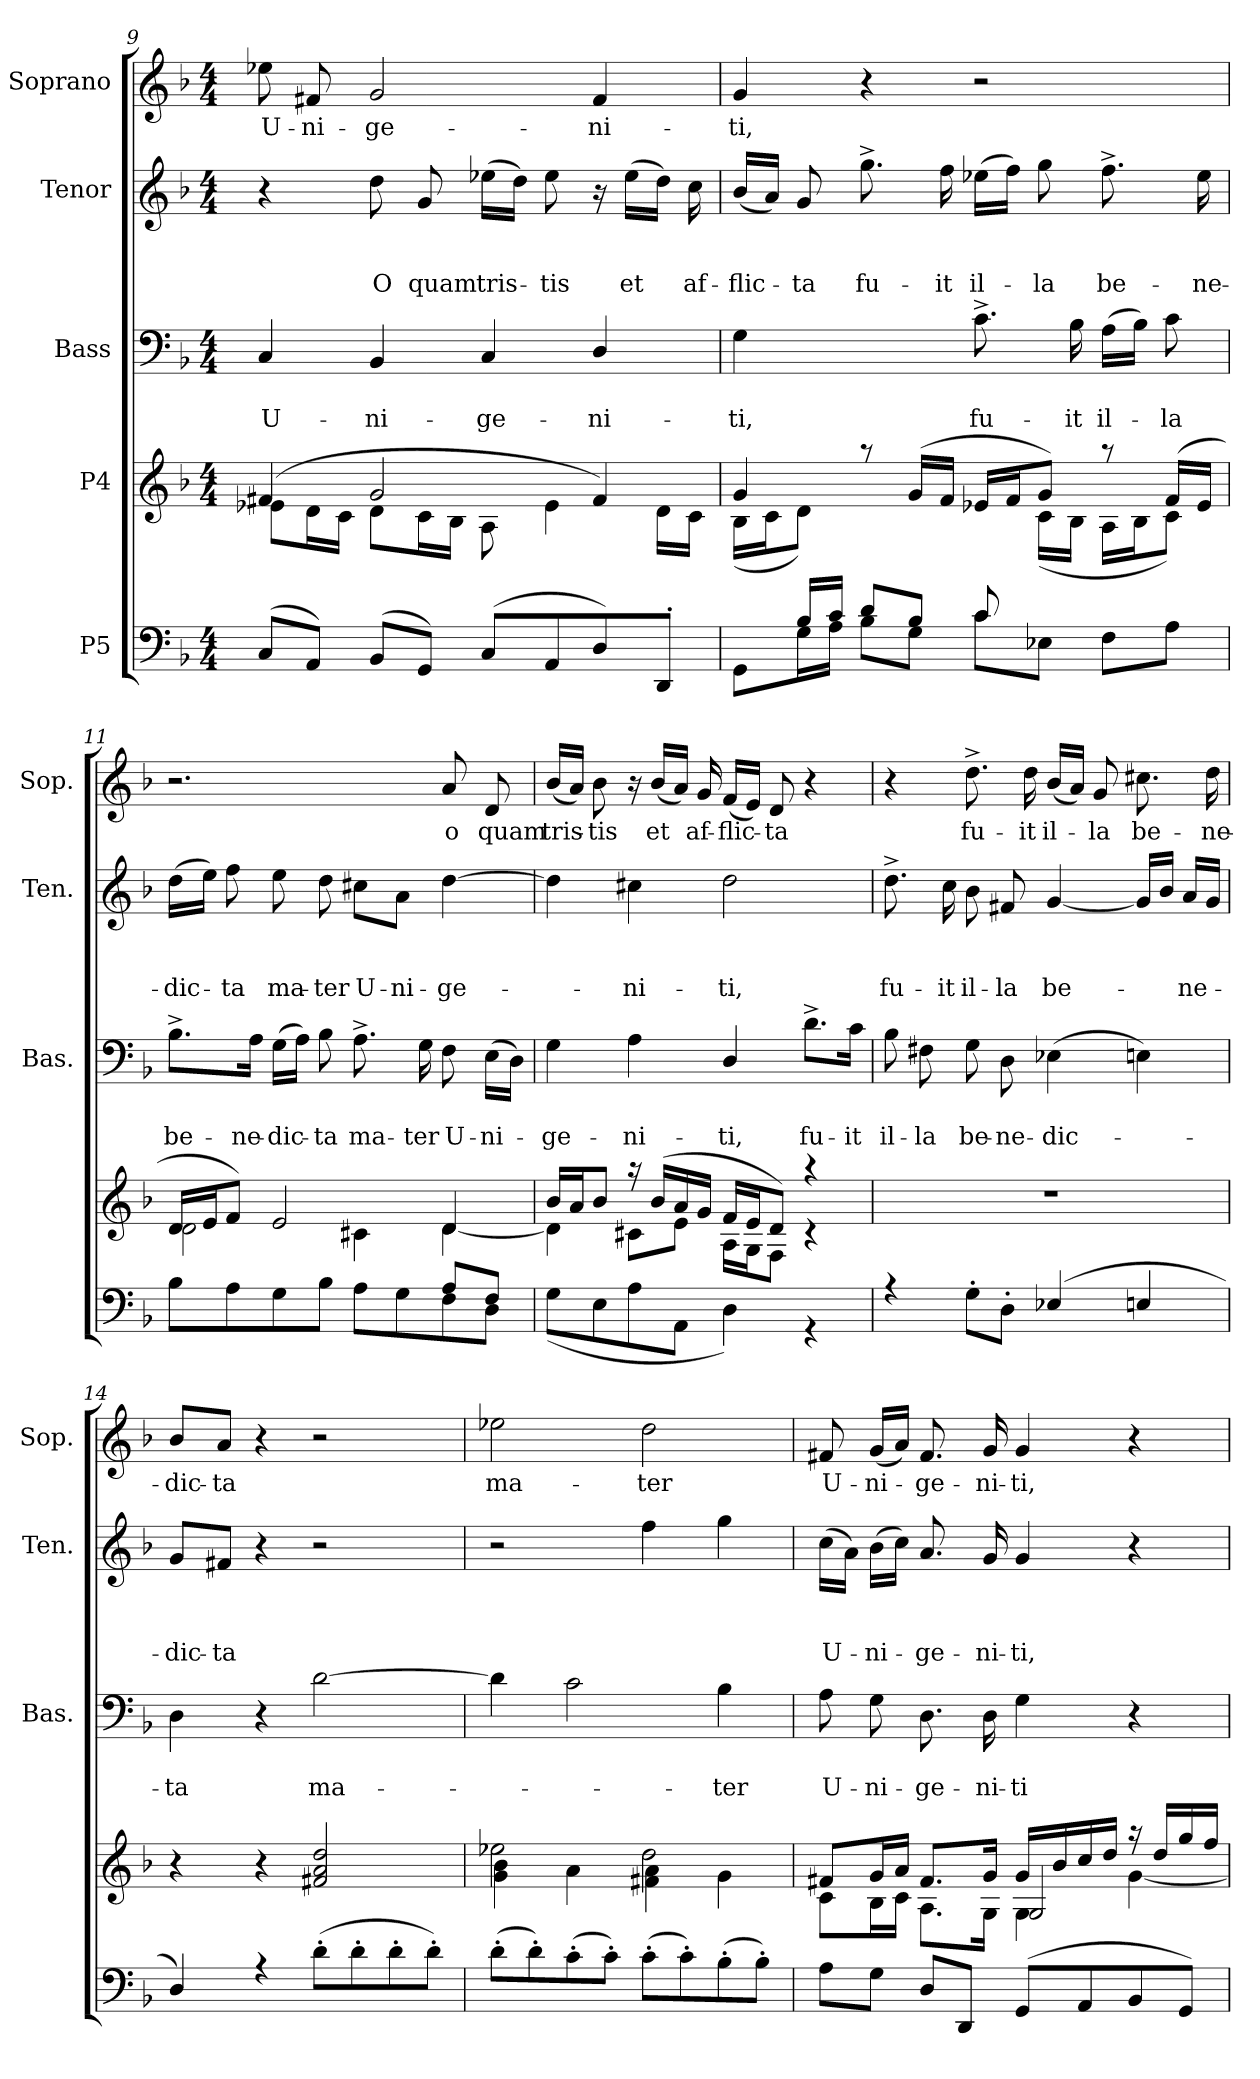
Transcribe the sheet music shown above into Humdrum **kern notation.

**kern	**kern	**kern	**text	**text	**kern	**text	**text	**text	**kern	**text
*part5	*part4	*part3	*part3	*part3	*part2	*part2	*part2	*part2	*part1	*part1
*staff5	*staff4	*staff3	*staff3	*staff3	*staff2	*staff2	*staff2	*staff2	*staff1	*staff1
*I"P5	*I"P4	*I"Bass	*	*	*I"Tenor	*	*	*	*I"Soprano	*
*	*	*I'Bas.	*	*	*I'Ten.	*	*	*	*I'Sop.	*
*clefF4	*clefG2	*clefF4	*	*	*clefG2	*	*	*	*clefG2	*
*	*	*	*	*	*ITrd7c12	*	*	*	*	*
*k[b-]	*k[b-]	*k[b-]	*	*	*k[b-]	*	*	*	*k[b-]	*
*F:	*F:	*F:	*	*	*F:	*	*	*	*F:	*
*M4/4	*M4/4	*M4/4	*	*	*M4/4	*	*	*	*M4/4	*
=9	=9	=9	=9	=9	=9	=9	=9	=9	=9	=9
*^	*^	*	*	*	*	*	*	*	*	*
*	*	*	*^	*	*	*	*	*	*	*	*	*
!	!	!	!	!	!	!	!LO:LY:b	!	!	!	!	!	!LO:LY:b
(<8C/L	1ryy	(>4f#X/	8e-X\L	1ryy	4C/	.	U-	4r	.	.	.	8ee-X\	U-
!	!	!	!	!	!	!	!	!	!	!	!	!	!LO:LY:b
8AA/J)	.	.	16d\L	.	.	.	.	.	.	.	.	8f#X/	-ni-
.	.	.	16c\JJ	.	.	.	.	.	.	.	.	.	.
!	!	!	!	!	!	!	!LO:LY:b	!	!	!	!LO:LY:b	!	!LO:LY:b
(<8BB-/L	.	2g/	8d\L	.	4BB-/	.	-ni-	8d\	.	.	O	2g/	-ge-
!	!	!	!	!	!	!	!	!	!	!	!LO:LY:b	!	!
8GG/J)	.	.	16c\L	.	.	.	.	8G/	.	.	quam	.	.
.	.	.	16B-\JJ	.	.	.	.	.	.	.	.	.	.
!	!	!	!	!	!	!	!LO:LY:b	!	!	!	!LO:LY:b	!	!
(<8C/L	.	.	8A\	.	4C/	.	-ge-	(>16e-X\LL	.	.	tris-	.	.
.	.	.	.	.	.	.	.	16d\JJ)	.	.	.	.	.
!	!	!	!	!	!	!	!	!	!	!	!LO:LY:b	!	!
8AA/	.	.	4e-\	.	.	.	.	8e-\	.	.	-tis	.	.
!	!	!	!	!	!	!	!LO:LY:b	!	!	!	!	!	!LO:LY:b
8D/)	.	4f#/)	.	.	4D/	.	-ni-	16r	.	.	.	4f#/	-ni-
!	!	!	!	!	!	!	!	!	!	!	!LO:LY:b	!	!
.	.	.	.	.	.	.	.	(>16e-\LL	.	.	et	.	.
8DD'>/J	.	.	16d\LL	.	.	.	.	16d\JJ)	.	.	.	.	.
!	!	!	!	!	!	!	!	!	!	!	!LO:LY:b	!	!
.	.	.	16c\JJ	.	.	.	.	16c\	.	.	af-	.	.
!!LO:PB:g=z
=10	=10	=10	=10	=10	=10	=10	=10	=10	=10	=10	=10	=10	=10
!	!	!	!	!	!	!	!LO:LY:b	!	!	!	!LO:LY:b	!	!LO:LY:b
8ryy	8GG\L	4g/	(<16B-\LL	1ryy	4G\	.	-ti,	(<16B-/LL	.	.	-flic-	4g/	-ti,
.	.	.	16c\J	.	.	.	.	16A/JJ)	.	.	.	.	.
!	!	!	!	!	!	!	!	!	!	!	!LO:LY:b	!	!
16B-/LL	16G\L	.	8d\J)	.	.	.	.	8G/	.	.	-ta	.	.
16c/JJ	16A\JJ	.	.	.	.	.	.	.	.	.	.	.	.
!	!	!	!	!	!	!	!	!	!	!	!LO:LY:b	!	!
8d/L	8B-\L	8raa	4.ryy	.	4ryy	.	.	8.g^>\	.	.	fu-	4r	.
8B-/J	8G\J	(>16g/LL	.	.	.	.	.	.	.	.	.	.	.
!	!	!	!	!	!	!	!	!	!	!	!LO:LY:b	!	!
.	.	16f/JJ	.	.	.	.	.	16f\	.	.	-it	.	.
!	!	!	!	!	!	!	!LO:LY:b	!	!	!	!LO:LY:b	!	!
8c/	8c\L	16e-X/LL	.	.	8.c^>\	.	fu-	(>16e-X\LL	.	.	il-	2r	.
.	.	16f/J	.	.	.	.	.	16f\JJ)	.	.	.	.	.
!	!	!	!	!	!	!	!	!	!	!	!LO:LY:b	!	!
4.ryy	8E-X\J	8g/J)	(<16c\LL	.	.	.	.	8g\	.	.	-la	.	.
!	!	!	!	!	!	!	!LO:LY:b	!	!	!	!	!	!
.	.	.	16B-\JJ	.	16B-\	.	-it	.	.	.	.	.	.
!	!	!	!	!	!	!	!LO:LY:b	!	!	!	!LO:LY:b	!	!
.	8F\L	8raa	16A\LL	.	(>16A\LL	.	il-	8.f^>\	.	.	be-	.	.
.	.	.	16B-\J	.	16B-\JJ)	.	.	.	.	.	.	.	.
!	!	!	!	!	!	!	!LO:LY:b	!	!	!	!	!	!
.	8A\J	(>16f/LL	8c\J)	.	8c\	.	-la	.	.	.	.	.	.
!	!	!	!	!	!	!	!	!	!	!	!LO:LY:b	!	!
.	.	16e-/JJ	.	.	.	.	.	16e-\	.	.	-ne-	.	.
=11	=11	=11	=11	=11	=11	=11	=11	=11	=11	=11	=11	=11	=11
!	!	!	!	!	!	!	!LO:LY:b	!	!	!	!LO:LY:b	!	!
2.ryy	8B-\L	16d/LL	2d\	1ryy	8.B-^>\L	.	be-	(>16d\LL	.	.	-dic-	2.r	.
.	.	16e/J	.	.	.	.	.	16e\JJ)	.	.	.	.	.
!	!	!	!	!	!	!	!	!	!	!	!LO:LY:b	!	!
.	8A\	8f/J)	.	.	.	.	.	8f\	.	.	-ta	.	.
!	!	!	!	!	!	!	!LO:LY:b	!	!	!	!	!	!
.	.	.	.	.	16A\Jk	.	-ne-	.	.	.	.	.	.
!	!	!	!	!	!	!	!LO:LY:b	!	!	!	!LO:LY:b	!	!
.	8G\	2e/	.	.	(>16G\LL	.	-dic-	8e\	.	.	ma-	.	.
.	.	.	.	.	16A\JJ)	.	.	.	.	.	.	.	.
!	!	!	!	!	!	!	!LO:LY:b	!	!	!	!LO:LY:b	!	!
.	8B-\J	.	.	.	8B-\	.	-ta	8d\	.	.	-ter	.	.
!	!	!	!	!	!	!	!LO:LY:b	!	!	!	!LO:LY:b	!	!
.	8A\L	.	4c#X\	.	8.A^>\	.	ma-	8c#X\L	.	.	U-	.	.
!	!	!	!	!	!	!	!	!	!	!	!LO:LY:b	!	!
.	8G\	.	.	.	.	.	.	8A\J	.	.	-ni-	.	.
!	!	!	!	!	!	!	!LO:LY:b	!	!	!	!	!	!
.	.	.	.	.	16G\	.	-ter	.	.	.	.	.	.
!	!	!	!	!	!	!	!LO:LY:b	!	!	!	!LO:LY:b	!	!LO:LY:b
8A/L	8F\	4d/	[<4d\	.	8F\	.	U-	[>4d\	.	.	-ge-	8a/	o
!	!	!	!	!	!	!	!LO:LY:b	!	!	!	!	!	!LO:LY:b
8F/J	8D\J	.	.	.	(>16E\LL	.	-ni-	.	.	.	.	8d/	quam
.	.	.	.	.	16D\JJ)	.	.	.	.	.	.	.	.
=12	=12	=12	=12	=12	=12	=12	=12	=12	=12	=12	=12	=12	=12
!	!	!	!	!	!	!	!LO:LY:b	!	!	!	!	!	!LO:LY:b
1ryy	(>8G\L	16b-/LL	4d\]	1ryy	4G\	.	-ge-	4d\]	.	.	.	(<16b-/LL	tris-
.	.	16a/J	.	.	.	.	.	.	.	.	.	16a/JJ)	.
!	!	!	!	!	!	!	!	!	!	!	!	!	!LO:LY:b
.	8E\	8b-/J	.	.	.	.	.	.	.	.	.	8b-\	-tis
!	!	!	!	!	!	!	!LO:LY:b	!	!	!	!LO:LY:b	!	!
.	8A\	16raa	8c#X\L	.	4A\	.	-ni-	4c#X\	.	.	-ni-	16r	.
!	!	!	!	!	!	!	!	!	!	!	!	!	!LO:LY:b
.	.	(>16b-/LL	.	.	.	.	.	.	.	.	.	(<16b-/LL	et
.	8AA\J	16a/	8e\J	.	.	.	.	.	.	.	.	16a/JJ)	.
!	!	!	!	!	!	!	!	!	!	!	!	!	!LO:LY:b
.	.	16g/JJ	.	.	.	.	.	.	.	.	.	16g/	af-
!	!	!	!	!	!	!	!LO:LY:b	!	!	!	!LO:LY:b	!	!LO:LY:b
.	4D\)	16f/LL	16A\LL	.	4D/	.	-ti,	2d\	.	.	-ti,	(<16f/LL	-flic-
.	.	16e/J	16G\J	.	.	.	.	.	.	.	.	16e/JJ)	.
!	!	!	!	!	!	!	!	!	!	!	!	!	!LO:LY:b
.	.	8d/J)	8F\J	.	.	.	.	.	.	.	.	8d/	-ta
!	!	!	!	!	!	!	!LO:LY:b	!	!	!	!	!	!
.	4r	4raa	4rc	.	8.d^>\L	.	fu-	.	.	.	.	4r	.
!	!	!	!	!	!	!	!LO:LY:b	!	!	!	!	!	!
.	.	.	.	.	16c\Jk	.	-it	.	.	.	.	.	.
!!LO:LB:g=z
=13	=13	=13	=13	=13	=13	=13	=13	=13	=13	=13	=13	=13	=13
!	!	!	!	!	!	!	!LO:LY:b	!	!	!	!LO:LY:b	!	!
4r	1ryy	1r	1ryy	1ryy	8B-\	.	il-	8.d^>\	.	.	fu-	4r	.
!	!	!	!	!	!	!	!LO:LY:b	!	!	!	!	!	!
.	.	.	.	.	8F#X\	.	-la	.	.	.	.	.	.
!	!	!	!	!	!	!	!	!	!	!	!LO:LY:b	!	!
.	.	.	.	.	.	.	.	16c\	.	.	-it	.	.
!	!	!	!	!	!	!	!LO:LY:b	!	!	!	!LO:LY:b	!	!LO:LY:b
8G'>\L	.	.	.	.	8G\	.	be-	8B-\	.	.	il-	8.dd^>\	fu-
!	!	!	!	!	!	!	!LO:LY:b	!	!	!	!LO:LY:b	!	!
8D'>\J	.	.	.	.	8D\	.	-ne-	8F#X/	.	.	-la	.	.
!	!	!	!	!	!	!	!	!	!	!	!	!	!LO:LY:b
.	.	.	.	.	.	.	.	.	.	.	.	16dd\	-it
!	!	!	!	!	!	!	!LO:LY:b	!	!	!	!LO:LY:b	!	!LO:LY:b
(>4E-X/	.	.	.	.	(>4E-X\	.	-dic-	[<4G/	.	.	be-	(<16b-/LL	il-
.	.	.	.	.	.	.	.	.	.	.	.	16a/JJ)	.
!	!	!	!	!	!	!	!	!	!	!	!	!	!LO:LY:b
.	.	.	.	.	.	.	.	.	.	.	.	8g/	-la
!	!	!	!	!	!	!	!	!	!	!	!	!	!LO:LY:b
4En/	.	.	.	.	4En\)	.	.	16G/LL]	.	.	.	8.cc#X\	be-
.	.	.	.	.	.	.	.	16B-/JJ	.	.	.	.	.
!	!	!	!	!	!	!	!	!	!	!	!LO:LY:b	!	!
.	.	.	.	.	.	.	.	16A/LL	.	.	-ne-	.	.
!	!	!	!	!	!	!	!	!	!	!	!	!	!LO:LY:b
.	.	.	.	.	.	.	.	16G/JJ	.	.	.	16dd\	-ne-
=14	=14	=14	=14	=14	=14	=14	=14	=14	=14	=14	=14	=14	=14
!	!	!	!	!	!	!	!LO:LY:b	!	!	!	!LO:LY:b	!	!LO:LY:b
4D/)	1ryy	4r	1ryy	1ryy	4D\	.	-ta	8G/L	.	.	-dic-	8b-/L	-dic-
!	!	!	!	!	!	!	!	!	!	!	!LO:LY:b	!	!LO:LY:b
.	.	.	.	.	.	.	.	8F#X/J	.	.	-ta	8a/J	-ta
4r	.	4r	.	.	4r	.	.	4r	.	.	.	4r	.
!	!	!	!	!	!	!	!LO:LY:b	!	!	!	!	!	!
(>8d'>\L	.	2f#X/ 2a/ 2dd/	.	.	[>2d\	.	ma-	2r	.	.	.	2r	.
8d'>\	.	.	.	.	.	.	.	.	.	.	.	.	.
8d'>\	.	.	.	.	.	.	.	.	.	.	.	.	.
8d'>\J)	.	.	.	.	.	.	.	.	.	.	.	.	.
=15	=15	=15	=15	=15	=15	=15	=15	=15	=15	=15	=15	=15	=15
!	!	!	!	!	!	!	!	!	!	!	!	!	!LO:LY:b
(>8d'>\L	1ryy	2ee-X\	4g\ 4b-\	1ryy	4d\]	.	.	2r	.	.	.	2ee-X\	ma-
8d'>\)	.	.	.	.	.	.	.	.	.	.	.	.	.
(>8c'>\	.	.	4a\	.	2c\	.	.	.	.	.	.	.	.
8c'>\J)	.	.	.	.	.	.	.	.	.	.	.	.	.
!	!	!	!	!	!	!	!	!	!	!	!	!	!LO:LY:b
(>8c'>\L	.	2dd\	4f#X\ 4a\	.	.	.	.	4f\	.	.	.	2dd\	-ter
8c'>\)	.	.	.	.	.	.	.	.	.	.	.	.	.
!	!	!	!	!	!	!	!LO:LY:b	!	!	!	!	!	!
(>8B-'>\	.	.	4g\	.	4B-\	.	-ter	4g\	.	.	.	.	.
8B-'>\J)	.	.	.	.	.	.	.	.	.	.	.	.	.
=16	=16	=16	=16	=16	=16	=16	=16	=16	=16	=16	=16	=16	=16
!	!	!	!	!	!	!	!LO:LY:b	!	!	!	!LO:LY:b	!	!LO:LY:b
8A\L	1ryy	8f#X/L	8c\L	2ryy	8A\	.	U-	(>16c\LL	.	.	U-	8f#X/	U-
.	.	.	.	.	.	.	.	16A\JJ)	.	.	.	.	.
!	!	!	!	!	!	!	!LO:LY:b	!	!	!	!LO:LY:b	!	!LO:LY:b
8G\J	.	16g/L	16B-\L	.	8G\	.	-ni-	(>16B-\LL	.	.	-ni-	(<16g/LL	-ni-
.	.	16a/JJ	16c\JJ	.	.	.	.	16c\JJ)	.	.	.	16a/JJ)	.
!	!	!	!	!	!	!	!LO:LY:b	!	!	!	!LO:LY:b	!	!LO:LY:b
8D/L	.	8.f#/L	8.A\L	.	8.D\	.	-ge-	8.A/	.	.	-ge-	8.f#/	-ge-
8DD/J	.	.	.	.	.	.	.	.	.	.	.	.	.
!	!	!	!	!	!	!	!LO:LY:b	!	!	!	!LO:LY:b	!	!LO:LY:b
.	.	16g/Jk	16G\Jk	.	16D\	.	-ni-	16G/	.	.	-ni-	16g/	-ni-
!	!	!	!	!	!	!	!LO:LY:b	!	!	!	!LO:LY:b	!	!LO:LY:b
(<8GG/L	.	16g/LL	4G\	2G/	4G\	.	-ti	4G/	.	.	-ti,	4g/	-ti,
.	.	16b-/	.	.	.	.	.	.	.	.	.	.	.
8AA/	.	16cc/	.	.	.	.	.	.	.	.	.	.	.
.	.	16dd/JJ	.	.	.	.	.	.	.	.	.	.	.
8BB-/	.	16raa	[<4g\	.	4r	.	.	4r	.	.	.	4r	.
.	.	16dd/LL	.	.	.	.	.	.	.	.	.	.	.
8GG/J)	.	16gg/	.	.	.	.	.	.	.	.	.	.	.
.	.	16ff/JJ	.	.	.	.	.	.	.	.	.	.	.
*v	*v	*	*	*	*	*	*	*	*	*	*	*	*
*	*v	*v	*v	*	*	*	*	*	*	*	*	*
=	=	=	=	=	=	=	=	=	=	=
*-	*-	*-	*-	*-	*-	*-	*-	*-	*-	*-
